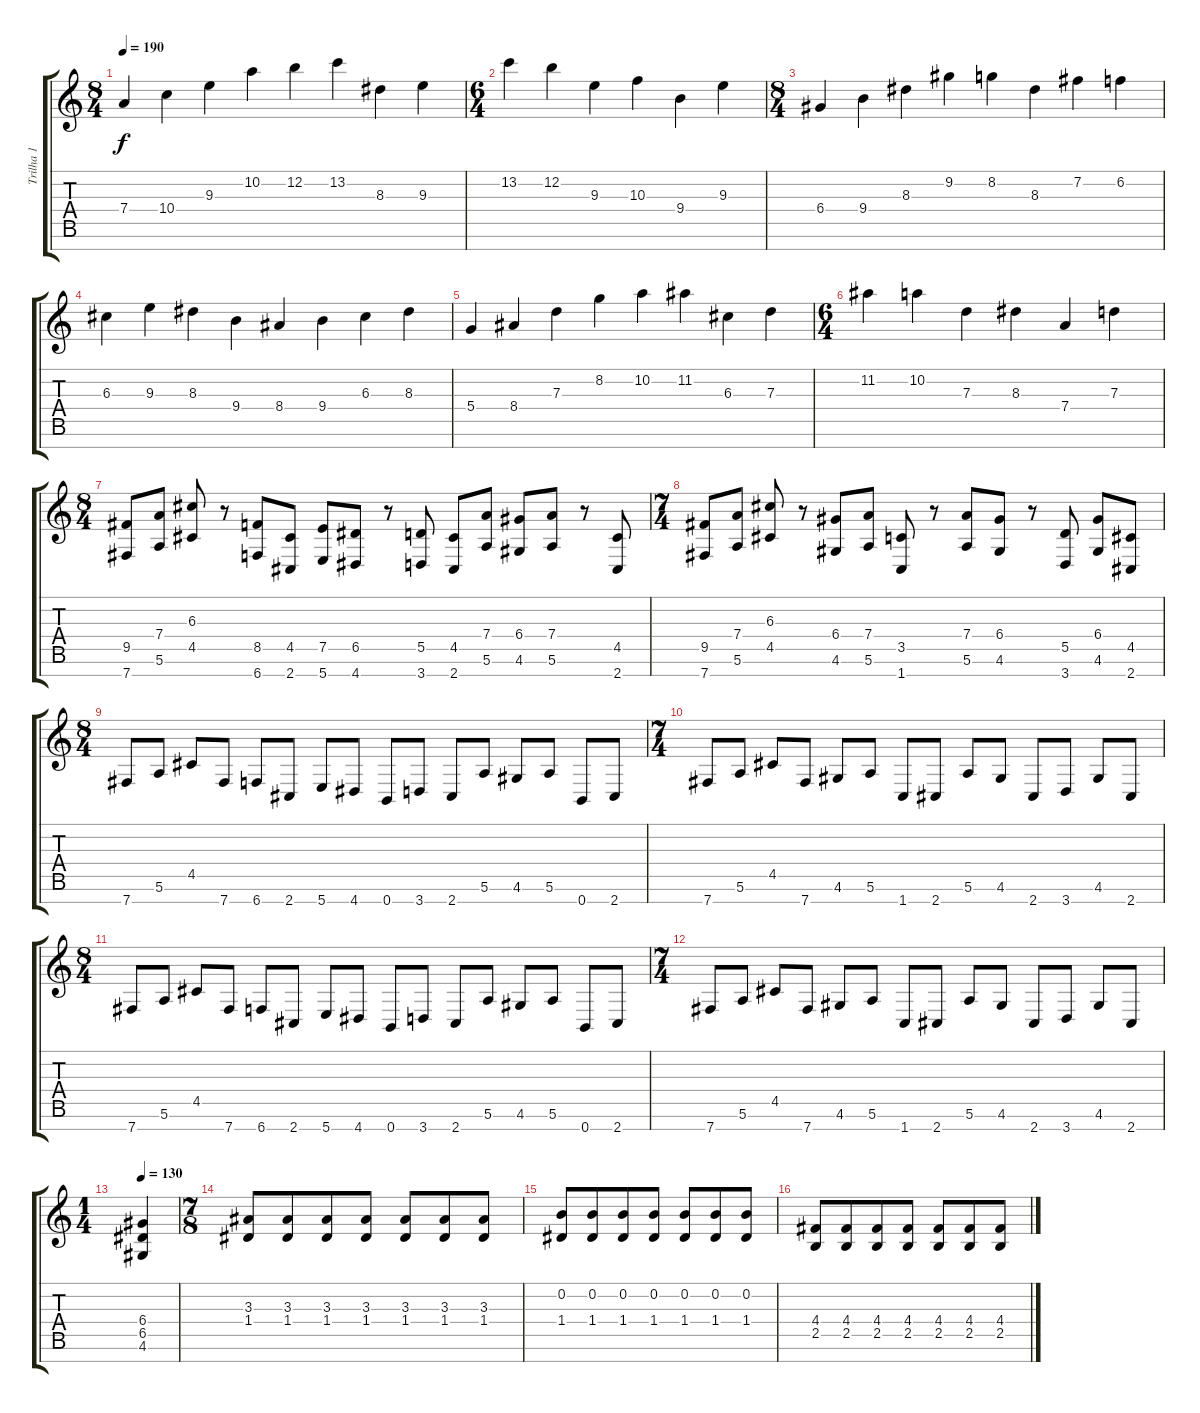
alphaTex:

\track ("Trilha 1" "Trilha 1") {instrument distortionguitar}
\staff {score tabs}
\tuning (E4 B3 G3 D3 A2 E2 B1) {hide}
\ts (8 4)
\tempo 190
\clef g2
\ks c
7.4.4{dy f} 10.4.4 9.3.4 10.2.4 12.2.4 13.2.4 8.3.4 9.3.4 |
\ts (6 4)
13.2.4 12.2.4 9.3.4 10.3.4 9.4.4 9.3.4 |
\ts (8 4)
6.4.4 9.4.4 8.3.4 9.2.4 8.2.4 8.3.4 7.2.4 6.2.4 |
6.3.4 9.3.4 8.3.4 9.4.4 8.4.4 9.4.4 6.3.4 8.3.4 |
5.4.4 8.4.4 7.3.4 8.2.4 10.2.4 11.2.4 6.3.4 7.3.4 |
\ts (6 4)
11.2.4 10.2.4 7.3.4 8.3.4 7.4.4 7.3.4 |
\ts (8 4)
(9.5 7.7).8 (7.4 5.6).8 (6.3 4.5).8 r.8 (8.5 6.7).8 (4.5 2.7).8 (7.5 5.7).8 (6.5 4.7).8 r.8 (5.5 3.7).8 (4.5 2.7).8 (7.4 5.6).8 (6.4 4.6).8 (7.4 5.6).8 r.8 (4.5 2.7).8 |
\ts (7 4)
(9.5 7.7).8 (7.4 5.6).8 (6.3 4.5).8 r.8 (6.4 4.6).8 (7.4 5.6).8 (3.5 1.7).8 r.8 (7.4 5.6).8 (6.4 4.6).8 r.8 (5.5 3.7).8 (6.4 4.6).8 (4.5 2.7).8 |
\ts (8 4)
7.7.8 5.6.8 4.5.8 7.7.8 6.7.8 2.7.8 5.7.8 4.7.8 0.7.8 3.7.8 2.7.8 5.6.8 4.6.8 5.6.8 0.7.8 2.7.8 |
\ts (7 4)
7.7.8 5.6.8 4.5.8 7.7.8 4.6.8 5.6.8 1.7.8 2.7.8 5.6.8 4.6.8 2.7.8 3.7.8 4.6.8 2.7.8 |
\ts (8 4)
7.7.8 5.6.8 4.5.8 7.7.8 6.7.8 2.7.8 5.7.8 4.7.8 0.7.8 3.7.8 2.7.8 5.6.8 4.6.8 5.6.8 0.7.8 2.7.8 |
\ts (7 4)
7.7.8 5.6.8 4.5.8 7.7.8 4.6.8 5.6.8 1.7.8 2.7.8 5.6.8 4.6.8 2.7.8 3.7.8 4.6.8 2.7.8 |
\ts (1 4)
\tempo 130
(6.4 6.5 4.6).4 |
\ts (7 8)
(3.3 1.4).8 (3.3 1.4).8 (3.3 1.4).8 (3.3 1.4).8 (3.3 1.4).8 (3.3 1.4).8 (3.3 1.4).8 |
(0.2 1.4).8 (0.2 1.4).8 (0.2 1.4).8 (0.2 1.4).8 (0.2 1.4).8 (0.2 1.4).8 (0.2 1.4).8 |
(4.4 2.5).8 (4.4 2.5).8 (4.4 2.5).8 (4.4 2.5).8 (4.4 2.5).8 (4.4 2.5).8 (4.4 2.5).8
